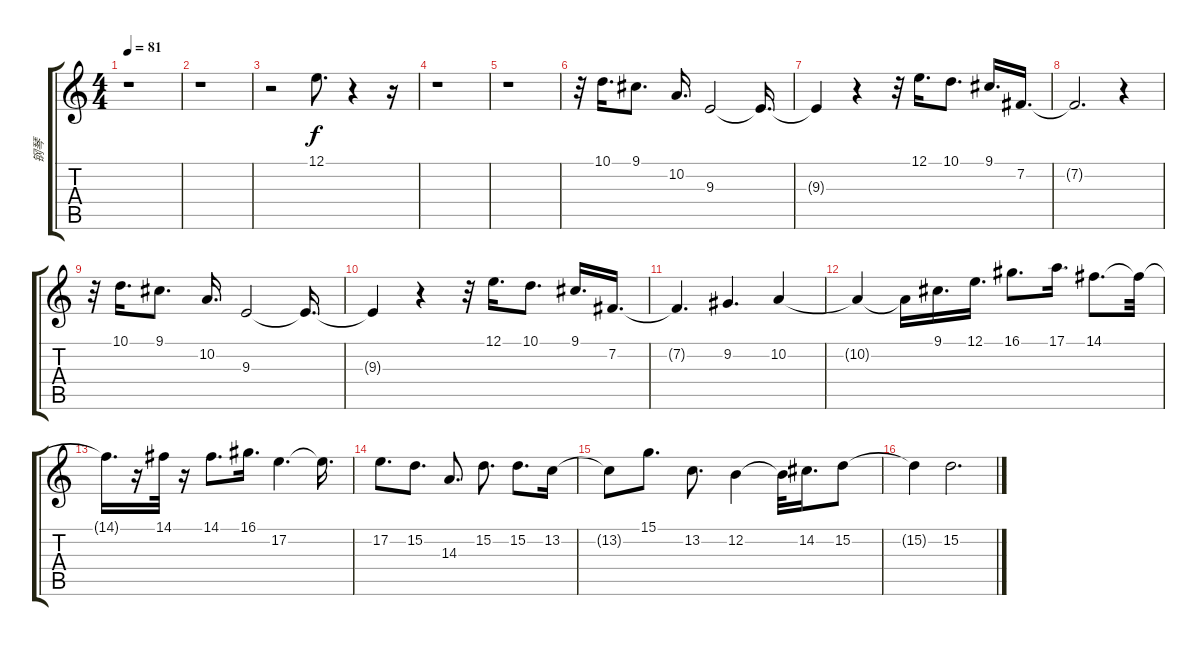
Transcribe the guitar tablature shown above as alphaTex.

\track ("钢琴" "钢琴") {instrument electricpiano2}
\staff {score tabs}
\tuning (E4 B3 G3 D3 A2 E2) {hide}
\ts (4 4)
\tempo 81
\clef g2
\ks c
r.1{dy f} |
r.1 |
r.2 12.1.8{d} r.4 r.16 |
r.1 |
r.1 |
r.32 10.1.16{d} 9.1.8{d} 10.2.16{d} 9.3.2 9.3{t}.16{d} |
9.3{t}.4 r.4 r.32 12.1.16{d} 10.1.8{d} 9.1.16{d} 7.2.16{d} |
7.2{t}.2{d} r.4 |
r.32 10.1.16{d} 9.1.8{d} 10.2.16{d} 9.3.2 9.3{t}.16{d} |
9.3{t}.4 r.4 r.32 12.1.16{d} 10.1.8{d} 9.1.16{d} 7.2.16{d} |
7.2{t}.4{d} 9.2.4{d} 10.2.4 |
10.2{t}.4 10.2{t}.16 9.1.16{d} 12.1.16{d} 16.1.8{d} 17.1.16{d} 14.1.8{d} 14.1{t}.32 |
14.1{t}.16{d} r.16 14.1.32 r.16 14.1.8{d} 16.1.16{d} 17.2.4{d} 17.2{t}.16{d} |
17.2.8{d} 15.2.8{d} 14.3.8{d} 15.2.8{d} 15.2.8{d} 13.2.16 |
13.2{t}.8 15.1.8{d} 13.2.8{d} 12.2.4 12.2{t}.32 14.2.16{d} 15.2.8 |
15.2{t}.4 15.2.2{d}
